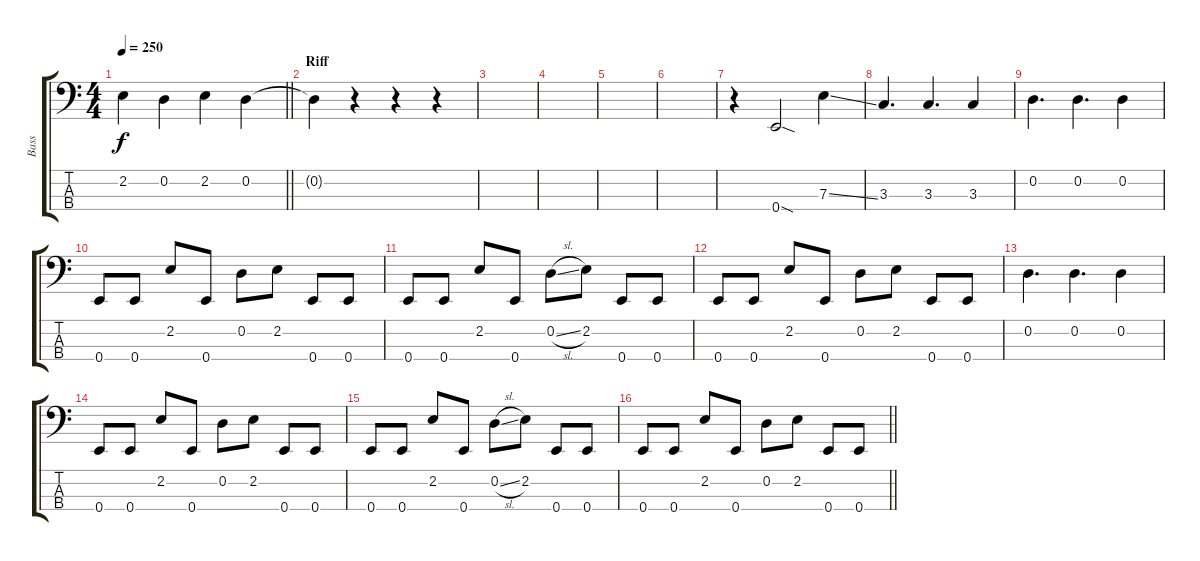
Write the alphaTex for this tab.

\track ("Bass" "Bass") {instrument electricbassfinger}
\staff {score tabs}
\tuning (G2 D2 A1 E1) {hide}
\ts (4 4)
\tempo 250
\clef f4
\barLineRight lightlight
\ks c
2.2.4{dy f} 0.2.4 2.2.4 0.2.4 |
\section ("" "Riff")
0.2{t}.4 r.4 r.4 r.4 |
|
|
|
|
r.4 0.4{sod}.2 7.3{ss}.4 |
3.3.4{d} 3.3.4{d} 3.3.4 |
0.2.4{d} 0.2.4{d} 0.2.4 |
0.4.8 0.4.8 2.2.8 0.4.8 0.2.8 2.2.8 0.4.8 0.4.8 |
0.4.8 0.4.8 2.2.8 0.4.8 0.2{sl}.8 2.2.8 0.4.8 0.4.8 |
0.4.8 0.4.8 2.2.8 0.4.8 0.2.8 2.2.8 0.4.8 0.4.8 |
0.2.4{d} 0.2.4{d} 0.2.4 |
0.4.8 0.4.8 2.2.8 0.4.8 0.2.8 2.2.8 0.4.8 0.4.8 |
0.4.8 0.4.8 2.2.8 0.4.8 0.2{sl}.8 2.2.8 0.4.8 0.4.8 |
\barLineRight lightlight
0.4.8 0.4.8 2.2.8 0.4.8 0.2.8 2.2.8 0.4.8 0.4.8
